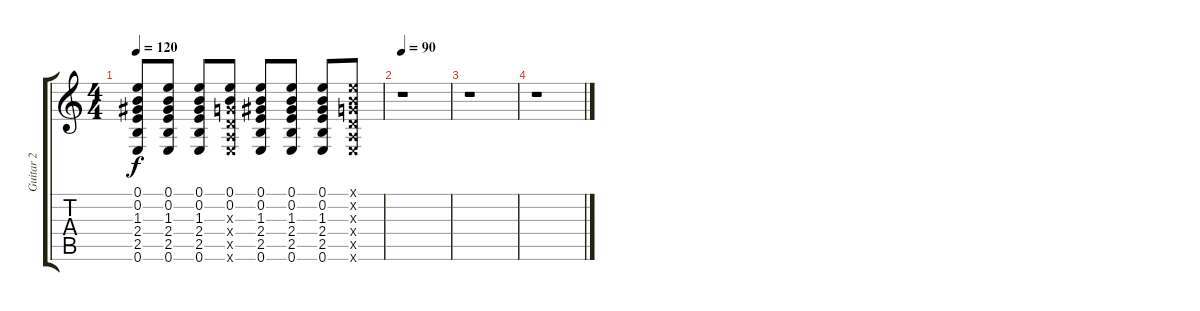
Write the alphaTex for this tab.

\track ("Guitar 2" "Guitar 2") {instrument acousticguitarnylon}
\staff {score tabs}
\tuning (E4 B3 G3 D3 A2 E2) {hide}
\ts (4 4)
\tempo 120
\clef g2
\ks c
(0.1 0.2 1.3 2.4 2.5 0.6).8{dy f} (0.1 0.2 1.3 2.4 2.5 0.6).8 (0.1 0.2 1.3 2.4 2.5 0.6).8 (0.1 0.2 0.3{x} 0.4{x} 0.5{x} 0.6{x}).8 (0.1 0.2 1.3 2.4 2.5 0.6).8 (0.1 0.2 1.3 2.4 2.5 0.6).8 (0.1 0.2 1.3 2.4 2.5 0.6).8 (0.1{x} 0.2{x} 0.3{x} 0.4{x} 0.5{x} 0.6{x}).8 |
\tempo 90
r.1 |
r.1 |
r.1
